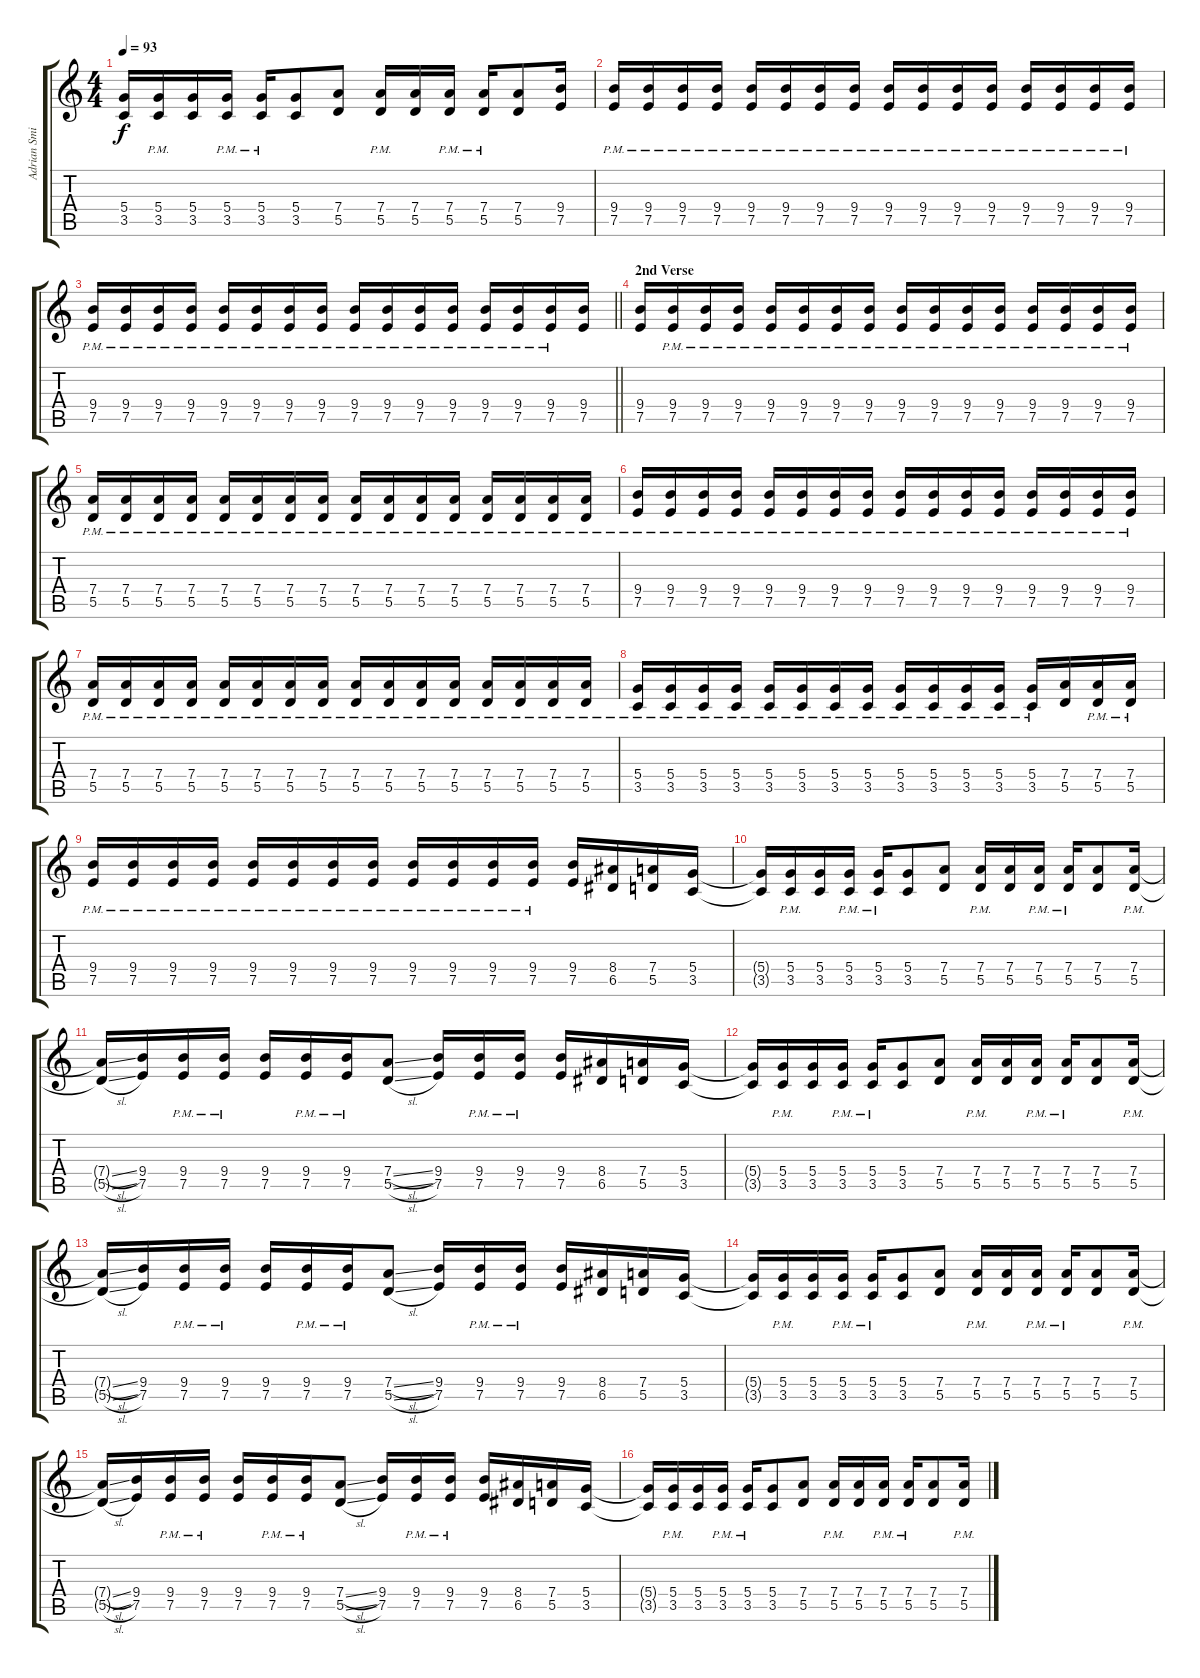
\track ("Adrian Smith" "Adrian Smi") {instrument distortionguitar}
\staff {score tabs}
\tuning (E4 B3 G3 D3 A2 E2) {hide}
\ts (4 4)
\tempo 93
\clef g2
\ks c
(5.4{t} 3.5{t}).16{dy f} (5.4{pm} 3.5{pm}).16 (5.4 3.5).16 (5.4 3.5{pm}).16 (5.4 3.5{pm}).16 (5.4 3.5).8 (7.4 5.5).8 (7.4{pm} 5.5{pm}).16 (7.4 5.5).16 (7.4{pm} 5.5{pm}).16 (7.4 5.5{pm}).16 (7.4 5.5).8 (9.4 7.5).16 |
(9.4{pm} 7.5{pm}).16 (9.4{pm} 7.5{pm}).16 (9.4{pm} 7.5{pm}).16 (9.4{pm} 7.5{pm}).16 (9.4{pm} 7.5{pm}).16 (9.4{pm} 7.5{pm}).16 (9.4{pm} 7.5{pm}).16 (9.4{pm} 7.5{pm}).16 (9.4{pm} 7.5{pm}).16 (9.4{pm} 7.5{pm}).16 (9.4{pm} 7.5{pm}).16 (9.4{pm} 7.5{pm}).16 (9.4{pm} 7.5{pm}).16 (9.4{pm} 7.5{pm}).16 (9.4{pm} 7.5{pm}).16 (9.4{pm} 7.5{pm}).16 |
\barLineRight lightlight
(9.4{pm} 7.5{pm}).16 (9.4{pm} 7.5{pm}).16 (9.4{pm} 7.5{pm}).16 (9.4{pm} 7.5{pm}).16 (9.4{pm} 7.5{pm}).16 (9.4{pm} 7.5{pm}).16 (9.4{pm} 7.5{pm}).16 (9.4{pm} 7.5{pm}).16 (9.4{pm} 7.5{pm}).16 (9.4{pm} 7.5{pm}).16 (9.4{pm} 7.5{pm}).16 (9.4{pm} 7.5{pm}).16 (9.4{pm} 7.5{pm}).16 (9.4{pm} 7.5{pm}).16 (9.4{pm} 7.5{pm}).16 (9.4 7.5).16 |
\section ("" "2nd Verse")
(9.4 7.5).16 (9.4{pm} 7.5{pm}).16 (9.4{pm} 7.5{pm}).16 (9.4{pm} 7.5{pm}).16 (9.4{pm} 7.5{pm}).16 (9.4{pm} 7.5{pm}).16 (9.4{pm} 7.5{pm}).16 (9.4{pm} 7.5{pm}).16 (9.4{pm} 7.5{pm}).16 (9.4{pm} 7.5{pm}).16 (9.4{pm} 7.5{pm}).16 (9.4{pm} 7.5{pm}).16 (9.4{pm} 7.5{pm}).16 (9.4{pm} 7.5{pm}).16 (9.4{pm} 7.5{pm}).16 (9.4{pm} 7.5{pm}).16 |
(7.4{pm} 5.5{pm}).16 (7.4{pm} 5.5{pm}).16 (7.4{pm} 5.5{pm}).16 (7.4{pm} 5.5{pm}).16 (7.4{pm} 5.5{pm}).16 (7.4{pm} 5.5{pm}).16 (7.4{pm} 5.5{pm}).16 (7.4{pm} 5.5{pm}).16 (7.4{pm} 5.5{pm}).16 (7.4{pm} 5.5{pm}).16 (7.4{pm} 5.5{pm}).16 (7.4{pm} 5.5{pm}).16 (7.4{pm} 5.5{pm}).16 (7.4{pm} 5.5{pm}).16 (7.4{pm} 5.5{pm}).16 (7.4{pm} 5.5{pm}).16 |
(9.4{pm} 7.5{pm}).16 (9.4{pm} 7.5{pm}).16 (9.4{pm} 7.5{pm}).16 (9.4{pm} 7.5{pm}).16 (9.4{pm} 7.5{pm}).16 (9.4{pm} 7.5{pm}).16 (9.4{pm} 7.5{pm}).16 (9.4{pm} 7.5{pm}).16 (9.4{pm} 7.5{pm}).16 (9.4{pm} 7.5{pm}).16 (9.4{pm} 7.5{pm}).16 (9.4{pm} 7.5{pm}).16 (9.4{pm} 7.5{pm}).16 (9.4{pm} 7.5{pm}).16 (9.4{pm} 7.5{pm}).16 (9.4{pm} 7.5{pm}).16 |
(7.4{pm} 5.5{pm}).16 (7.4{pm} 5.5{pm}).16 (7.4{pm} 5.5{pm}).16 (7.4{pm} 5.5{pm}).16 (7.4{pm} 5.5{pm}).16 (7.4{pm} 5.5{pm}).16 (7.4{pm} 5.5{pm}).16 (7.4{pm} 5.5{pm}).16 (7.4{pm} 5.5{pm}).16 (7.4{pm} 5.5{pm}).16 (7.4{pm} 5.5{pm}).16 (7.4{pm} 5.5{pm}).16 (7.4{pm} 5.5{pm}).16 (7.4{pm} 5.5{pm}).16 (7.4{pm} 5.5{pm}).16 (7.4{pm} 5.5{pm}).16 |
(5.4{pm} 3.5{pm}).16 (5.4{pm} 3.5{pm}).16 (5.4{pm} 3.5{pm}).16 (5.4{pm} 3.5{pm}).16 (5.4{pm} 3.5{pm}).16 (5.4{pm} 3.5{pm}).16 (5.4{pm} 3.5{pm}).16 (5.4{pm} 3.5{pm}).16 (5.4{pm} 3.5{pm}).16 (5.4{pm} 3.5{pm}).16 (5.4{pm} 3.5{pm}).16 (5.4{pm} 3.5{pm}).16 (5.4{pm} 3.5{pm}).16 (7.4 5.5).16 (7.4{pm} 5.5{pm}).16 (7.4{pm} 5.5{pm}).16 |
(9.4{pm} 7.5{pm}).16 (9.4{pm} 7.5{pm}).16 (9.4{pm} 7.5{pm}).16 (9.4{pm} 7.5{pm}).16 (9.4{pm} 7.5{pm}).16 (9.4{pm} 7.5{pm}).16 (9.4{pm} 7.5{pm}).16 (9.4{pm} 7.5{pm}).16 (9.4{pm} 7.5{pm}).16 (9.4{pm} 7.5{pm}).16 (9.4{pm} 7.5{pm}).16 (9.4{pm} 7.5{pm}).16 (9.4 7.5).16 (8.4 6.5).16 (7.4 5.5).16 (5.4 3.5).16 |
(5.4{t} 3.5{t}).16 (5.4{pm} 3.5{pm}).16 (5.4 3.5).16 (5.4 3.5{pm}).16 (5.4 3.5{pm}).16 (5.4 3.5).8 (7.4 5.5).8 (7.4{pm} 5.5{pm}).16 (7.4 5.5).16 (7.4{pm} 5.5{pm}).16 (7.4 5.5{pm}).16 (7.4 5.5).8 (7.4 5.5{pm}).16 |
(7.4{sl t} 5.5{sl t}).16 (9.4 7.5).16 (9.4{pm} 7.5{pm}).16 (9.4{pm} 7.5{pm}).16 (9.4 7.5).16 (9.4{pm} 7.5{pm}).16 (9.4{pm} 7.5{pm}).16 (7.4{sl} 5.5{sl}).8 (9.4 7.5).16 (9.4{pm} 7.5{pm}).16 (9.4{pm} 7.5{pm}).16 (9.4 7.5).16 (8.4 6.5).16 (7.4 5.5).16 (5.4 3.5).16 |
(5.4{t} 3.5{t}).16 (5.4{pm} 3.5{pm}).16 (5.4 3.5).16 (5.4 3.5{pm}).16 (5.4 3.5{pm}).16 (5.4 3.5).8 (7.4 5.5).8 (7.4{pm} 5.5{pm}).16 (7.4 5.5).16 (7.4{pm} 5.5{pm}).16 (7.4 5.5{pm}).16 (7.4 5.5).8 (7.4 5.5{pm}).16 |
(7.4{sl t} 5.5{sl t}).16 (9.4 7.5).16 (9.4{pm} 7.5{pm}).16 (9.4{pm} 7.5{pm}).16 (9.4 7.5).16 (9.4{pm} 7.5{pm}).16 (9.4{pm} 7.5{pm}).16 (7.4{sl} 5.5{sl}).8 (9.4 7.5).16 (9.4{pm} 7.5{pm}).16 (9.4{pm} 7.5{pm}).16 (9.4 7.5).16 (8.4 6.5).16 (7.4 5.5).16 (5.4 3.5).16 |
(5.4{t} 3.5{t}).16 (5.4{pm} 3.5{pm}).16 (5.4 3.5).16 (5.4 3.5{pm}).16 (5.4 3.5{pm}).16 (5.4 3.5).8 (7.4 5.5).8 (7.4{pm} 5.5{pm}).16 (7.4 5.5).16 (7.4{pm} 5.5{pm}).16 (7.4 5.5{pm}).16 (7.4 5.5).8 (7.4 5.5{pm}).16 |
(7.4{sl t} 5.5{sl t}).16 (9.4 7.5).16 (9.4{pm} 7.5{pm}).16 (9.4{pm} 7.5{pm}).16 (9.4 7.5).16 (9.4{pm} 7.5{pm}).16 (9.4{pm} 7.5{pm}).16 (7.4{sl} 5.5{sl}).8 (9.4 7.5).16 (9.4{pm} 7.5{pm}).16 (9.4{pm} 7.5{pm}).16 (9.4 7.5).16 (8.4 6.5).16 (7.4 5.5).16 (5.4 3.5).16 |
(5.4{t} 3.5{t}).16 (5.4{pm} 3.5{pm}).16 (5.4 3.5).16 (5.4 3.5{pm}).16 (5.4 3.5{pm}).16 (5.4 3.5).8 (7.4 5.5).8 (7.4{pm} 5.5{pm}).16 (7.4 5.5).16 (7.4{pm} 5.5{pm}).16 (7.4 5.5{pm}).16 (7.4 5.5).8 (7.4 5.5{pm}).16
